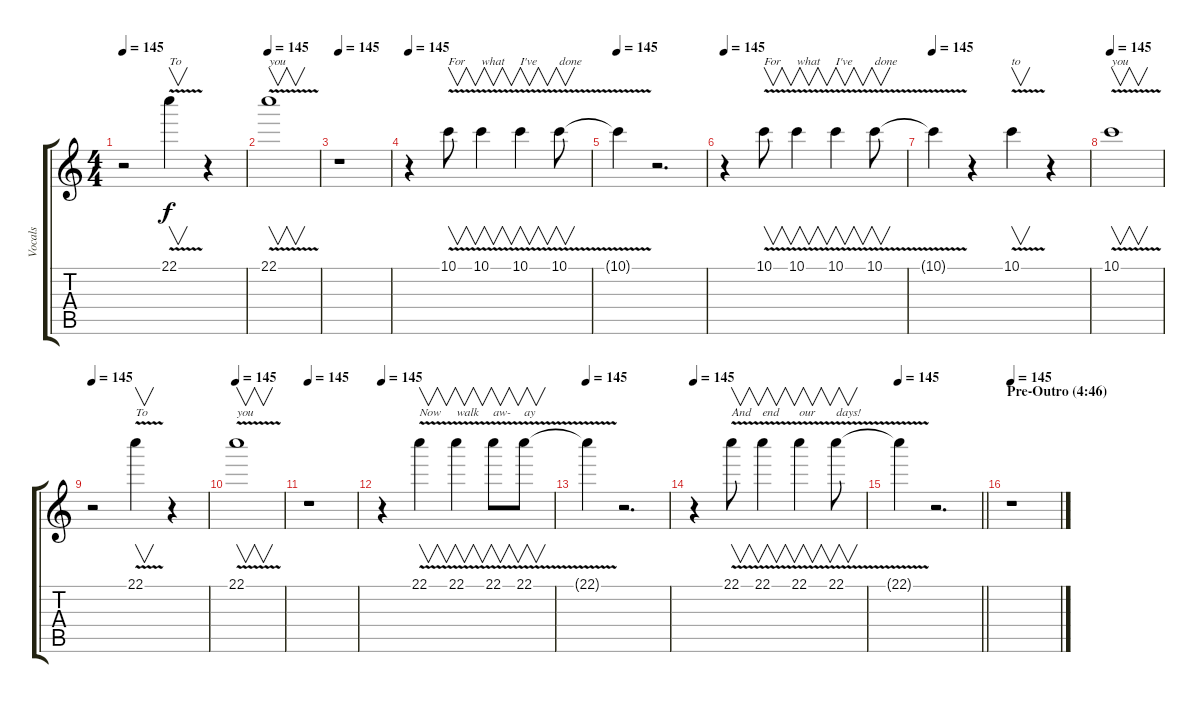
\track ("Vocals" "Vocals") {instrument guitarharmonics}
\staff {score tabs}
\tuning (D4 A3 F3 C3 G2 C2) {hide}
\ts (4 4)
\tempo 145
\clef g2
\ks c
r.2{dy f} 22.1{v}.4{v txt "To"} r.4 |
\tempo 145
22.1{v}.1{v txt "you"} |
\tempo 145
r.1 |
\tempo 145
r.4 10.1{v}.8{v txt "For"} 10.1{v}.4{v txt "what"} 10.1{v}.4{v txt "I've"} 10.1{v}.8{v txt "done"} |
\tempo 145
10.1{t}.4 r.2{d} |
\tempo 145
r.4 10.1{v}.8{v txt "For"} 10.1{v}.4{v txt "what"} 10.1{v}.4{v txt "I've"} 10.1{v}.8{v txt "done"} |
\tempo 145
10.1{t}.4 r.4 10.1{v}.4{v txt "to"} r.4 |
\tempo 145
10.1{v}.1{v txt "you"} |
\tempo 145
r.2 22.1{v}.4{v txt "To"} r.4 |
\tempo 145
22.1{v}.1{v txt "you"} |
\tempo 145
r.1 |
\tempo 145
r.4 22.1{v}.4{v txt "Now"} 22.1{v}.4{v txt "walk"} 22.1{v}.8{v txt "aw-"} 22.1{v}.8{v txt "ay"} |
\tempo 145
22.1{t}.4 r.2{d} |
\tempo 145
r.4 22.1{v}.8{v txt "And"} 22.1{v}.4{v txt "end"} 22.1{v}.4{v txt "our"} 22.1{v}.8{v txt "days!"} |
\tempo 145
\barLineRight lightlight
22.1{t}.4 r.2{d} |
\section ("" "Pre-Outro (4:46)")
\tempo 145
r.1
